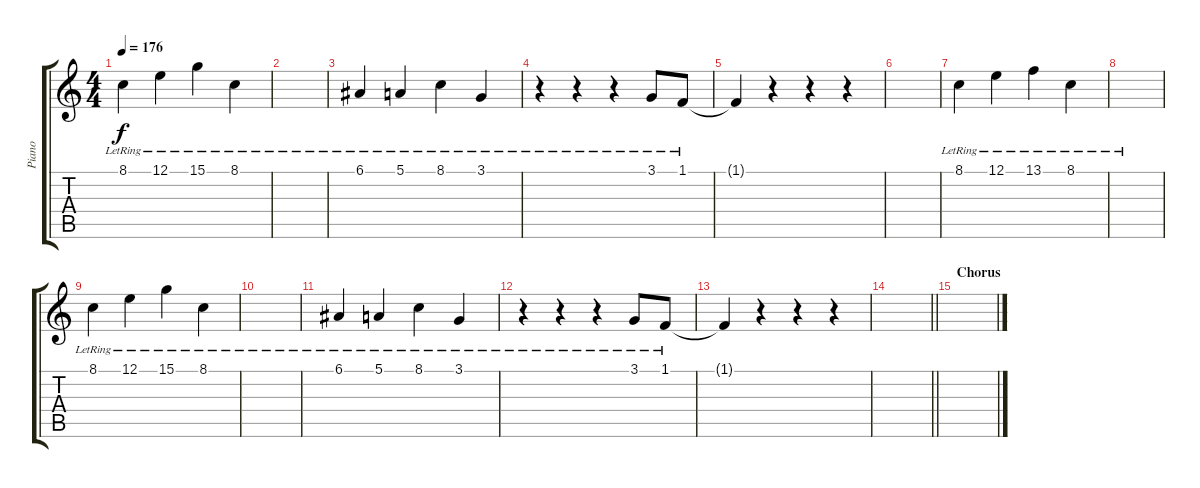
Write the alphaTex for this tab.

\track ("Piano" "Piano") {instrument brightacousticpiano}
\staff {score tabs}
\tuning (E4 B3 G3 D3 A2 E2) {hide}
\ts (4 4)
\tempo 176
\clef g2
\ks c
8.1{lr}.4{dy f} 12.1{lr}.4 15.1{lr}.4 8.1{lr}.4 |
|
6.1{lr}.4 5.1{lr}.4 8.1{lr}.4 3.1{lr}.4 |
r.4 r.4 r.4 3.1{lr}.8 1.1{lr}.8 |
1.1{t}.4 r.4 r.4 r.4 |
|
8.1{lr}.4 12.1{lr}.4 13.1{lr}.4 8.1{lr}.4 |
|
8.1{lr}.4 12.1{lr}.4 15.1{lr}.4 8.1{lr}.4 |
|
6.1{lr}.4 5.1{lr}.4 8.1{lr}.4 3.1{lr}.4 |
r.4 r.4 r.4 3.1{lr}.8 1.1{lr}.8 |
1.1{t}.4 r.4 r.4 r.4 |
\barLineRight lightlight
|
\section ("" "Chorus")
